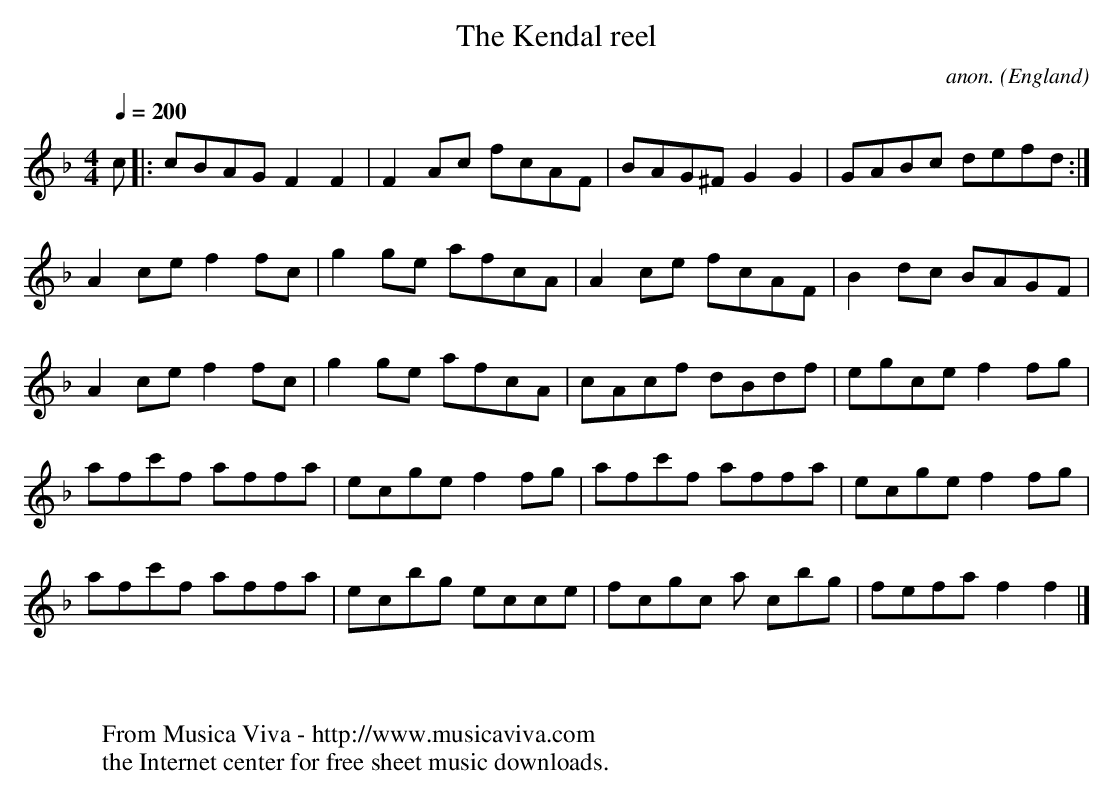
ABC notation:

X:1
T:The Kendal reel
C:anon.
O:England
M:4/4
L:1/8
Q:1/4=200
K:F
c|:cBAG F2F2|F2Ac fcAF|BAG^F G2G2|GABc defd:|
A2cef2fc|g2ge afcA|A2ce fcAF|B2dc BAGF|
A2cef2fc|g2ge afcA|cAcf dBdf|egce f2fg|
afc'f affa|ecgef2fg|afc'f affa|ecgef2fg|
afc'f affa|ecbg ecce|fcgc a cbg|fefaf2f2|]
W:
W:
W:  From Musica Viva - http://www.musicaviva.com
W:  the Internet center for free sheet music downloads.
